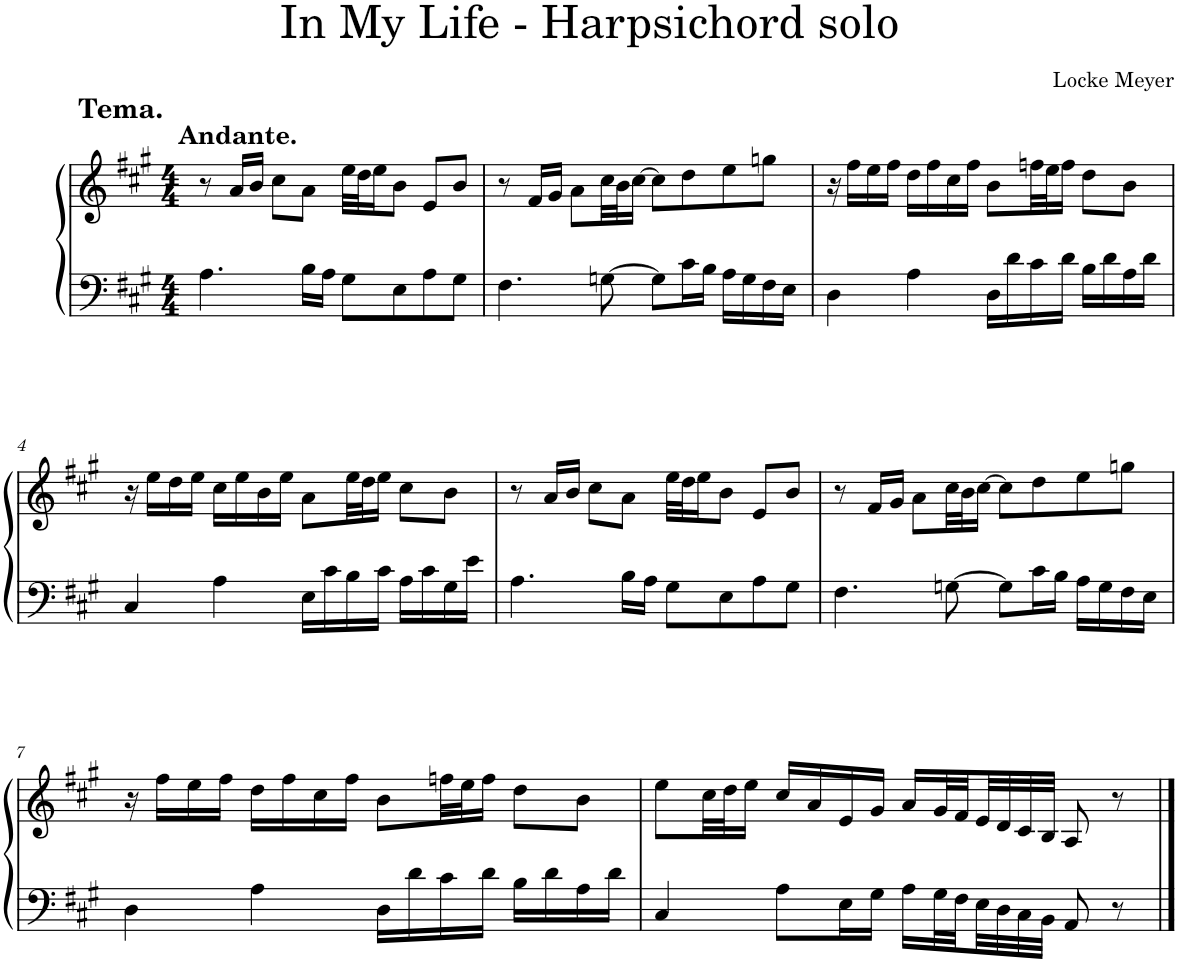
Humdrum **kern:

**kern	**kern
*part1	*part1
*staff2	*staff1
*I"Piano	*
*I'Pno.	*
*clefF4	*clefG2
*k[f#c#g#]	*k[f#c#g#]
*M4/4	*M4/4
=1	=1
!	!LO:TX:a:B:t=Andante.
!	!LO:TX:a:B:t=Tema.
4.A\	8r
.	16a/LL
.	16b/JJ
.	8cc#\L
16B\LL	8a\J
16A\JJ	.
8G#\L	32ee\LLL
.	32dd\J
.	16ee\J
8E\	8b\J
8A\	8e/L
8G#\J	8b/J
=2	=2
4.F#\	8r
.	16f#/LL
.	16g#/JJ
.	8a\L
[8Gn\	32cc#\LL
.	32b\J
.	[16cc#\JJ
8G\L]	8cc#\L]
16c#\L	8dd\
16B\JJ	.
16A\LL	8ee\
16G\	.
16F#\	8ggn\J
16E\JJ	.
=3	=3
4D\	16r
.	16ff#\LL
.	16ee\
.	16ff#\JJ
4A\	16dd\LL
.	16ff#\
.	16cc#\
.	16ff#\JJ
16D\LL	8b\L
16d\	.
16c#\	32ffn\LL
.	32ee\J
16d\JJ	16ff\JJ
16B\LL	8dd\L
16d\	.
16A\	8b\J
16d\JJ	.
!!LO:LB:g=z
=4	=4
4C#/	16r
.	16ee\LL
.	16dd\
.	16ee\JJ
4A\	16cc#\LL
.	16ee\
.	16b\
.	16ee\JJ
16E\LL	8a\L
16c#\	.
16B\	32ee\LL
.	32dd\J
16c#\JJ	16ee\JJ
16A\LL	8cc#\L
16c#\	.
16G#\	8b\J
16e\JJ	.
=5	=5
4.A\	8r
.	16a/LL
.	16b/JJ
.	8cc#\L
16B\LL	8a\J
16A\JJ	.
8G#\L	32ee\LLL
.	32dd\J
.	16ee\J
8E\	8b\J
8A\	8e/L
8G#\J	8b/J
=6	=6
4.F#\	8r
.	16f#/LL
.	16g#/JJ
.	8a\L
[8Gn\	32cc#\LL
.	32b\J
.	[16cc#\JJ
8G\L]	8cc#\L]
16c#\L	8dd\
16B\JJ	.
16A\LL	8ee\
16G\	.
16F#\	8ggn\J
16E\JJ	.
!!LO:LB:g=z
=7	=7
4D\	16r
.	16ff#\LL
.	16ee\
.	16ff#\JJ
4A\	16dd\LL
.	16ff#\
.	16cc#\
.	16ff#\JJ
16D\LL	8b\L
16d\	.
16c#\	32ffn\LL
.	32ee\J
16d\JJ	16ff\JJ
16B\LL	8dd\L
16d\	.
16A\	8b\J
16d\JJ	.
=8	=8
4C#/	8ee\L
.	32cc#\LL
.	32dd\J
.	16ee\JJ
8A\L	16cc#/LL
.	16a/
16E\L	16e/
16G#\JJ	16g#/JJ
16A\LL	16a/LL
32G#\L	32g#/L
32F#\	32f#/
32E\	32e/
32D\	32d/
32C#\	32c#/
32BB\JJJ	32B/JJJ
8AA/	8A/
8r	8r
==	==
*-	*-
